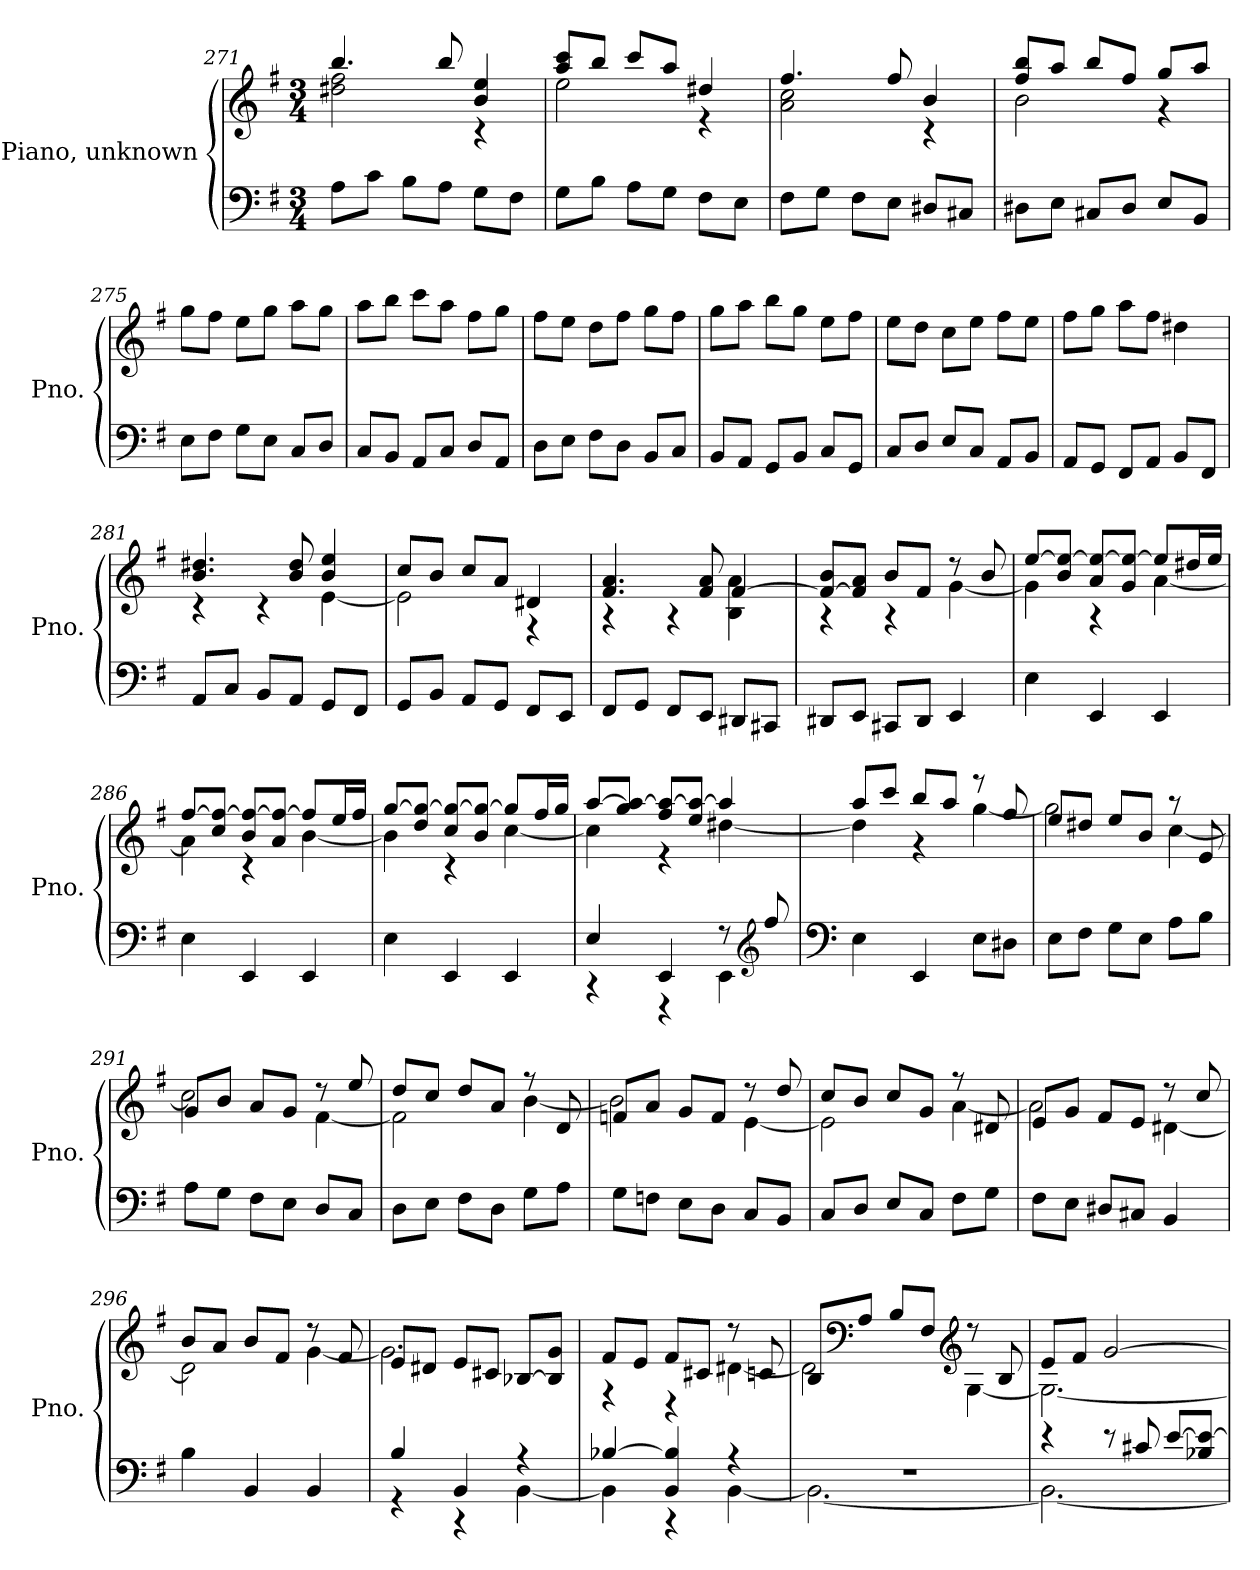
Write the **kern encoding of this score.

**kern	**kern
*part1	*part1
*staff2	*staff1
*I"Piano, unknown	*
*I'Pno.	*
*clefF4	*clefG2
*k[f#]	*k[f#]
*M3/4	*M3/4
=271	=271
*	*^
8A\L	4.bb/	2dd#X\ 2ff#\
8c\J	.	.
8B\L	.	.
8A\J	8bb/	.
8G\L	4b/ 4ee/	4r
8F#\J	.	.
!!LO:LB:g=z	!!
=272	=272	=272
8G\L	8aa/ 8ccc/L	2ee\
8B\J	8bb/J	.
8A\L	8ccc/L	.
8G\J	8aa/J	.
8F#\L	4dd#X/	4r
8E\J	.	.
=273	=273	=273
8F#\L	4.ff#/	2a\ 2cc\
8G\J	.	.
8F#\L	.	.
8E\J	8ff#/	.
8D#X/L	4b/	4r
8C#X/J	.	.
=274	=274	=274
8D#X\L	8ff#/ 8bb/L	2b\
8E\J	8aa/J	.
8C#X/L	8bb/L	.
8D#/J	8ff#/J	.
8E/L	8gg/L	4r
8BB/J	8aa/J	.
*	*v	*v
=275	=275
8E\L	8gg\L
8F#\J	8ff#\J
8G\L	8ee\L
8E\J	8gg\J
8C/L	8aa\L
8D/J	8gg\J
=276	=276
8C/L	8aa\L
8BB/J	8bb\J
8AA/L	8ccc\L
8C/J	8aa\J
8D/L	8ff#\L
8AA/J	8gg\J
!!LO:LB:g=z
=277	=277
8D\L	8ff#\L
8E\J	8ee\J
8F#\L	8dd\L
8D\J	8ff#\J
8BB/L	8gg\L
8C/J	8ff#\J
=278	=278
8BB/L	8gg\L
8AA/J	8aa\J
8GG/L	8bb\L
8BB/J	8gg\J
8C/L	8ee\L
8GG/J	8ff#\J
=279	=279
8C/L	8ee\L
8D/J	8dd\J
8E/L	8cc\L
8C/J	8ee\J
8AA/L	8ff#\L
8BB/J	8ee\J
=280	=280
8AA/L	8ff#\L
8GG/J	8gg\J
8FF#/L	8aa\L
8AA/J	8ff#\J
8BB/L	4dd#X\
8FF#/J	.
=281	=281
*	*^
8AA/L	4.b/ 4.dd#X/	4r
8C/J	.	.
8BB/L	.	4r
8AA/J	8b/ 8dd#/	.
8GG/L	4b/ 4ee/	[4e\
8FF#/J	.	.
=282	=282	=282
8GG/L	8cc/L	2e\]
8BB/J	8b/J	.
8AA/L	8cc/L	.
8GG/J	8a/J	.
8FF#/L	4d#X/	4r
8EE/J	.	.
!!LO:PB:g=z	!!
=283	=283	=283
8FF#/L	4.f#/ 4.a/	4r
8GG/J	.	.
8FF#/L	.	4r
8EE/J	8f#/ 8a/	.
8DD#X/L	[4f#/	4B\ 4a\
8CC#X/J	.	.
=284	=284	=284
8DD#X/L	8f#/_ 8b/L	4r
8EE/J	8f#/] 8a/J	.
8CC#X/L	8b/L	4r
8DD#/J	8f#/J	.
4EE/	8r	[4g\
.	8b/	.
=285	=285	=285
4E\	[8ee/L	4g\]
.	8b/ 8ee/_J	.
4EE/	8a/ 8ee/_L	4r
.	8g/ 8ee/_J	.
4EE/	8ee/L]	[4a\
.	16dd#X/L	.
.	16ee/JJ	.
=286	=286	=286
4E\	[8ff#/L	4a\]
.	8cc/ 8ff#/_J	.
4EE/	8b/ 8ff#/_L	4r
.	8a/ 8ff#/_J	.
4EE/	8ff#/L]	[4b\
.	16ee/L	.
.	16ff#/JJ	.
!!LO:LB:g=z	!!
=287	=287	=287
4E\	[8gg/L	4b\]
.	8dd/ 8gg/_J	.
4EE/	8cc/ 8gg/_L	4r
.	8b/ 8gg/_J	.
4EE/	8gg/L]	[4cc\
.	16ff#/L	.
.	16gg/JJ	.
=288	=288	=288
*^	*	*
4E/	4r	[8aa/L	4cc\]
.	.	8gg/ 8aa/_J	.
4EE/	4r	8ff#/ 8aa/_L	4r
.	.	8ee/ 8aa/_J	.
8r	4EE\	4aa/]	[4dd#X\
*clefG2	*	*	*
8ff#/	.	.	.
*v	*v	*	*
=289	=289	=289
*clefF4	*	*
4E\	8aa/L	4dd#\]
.	8ccc/J	.
4EE/	8bb/L	4r
.	8aa/J	.
8E\L	8r	[4gg\
8D#X\J	8ff#/	.
=290	=290	=290
8E\L	8ee/L	2gg\]
8F#\J	8dd#X/J	.
8G\L	8ee/L	.
8E\J	8b/J	.
8A\L	8r	[4cc\
8B\J	8e/	.
!!LO:LB:g=z	!!
=291	=291	=291
8A\L	8g/L	2cc\]
8G\J	8b/J	.
8F#\L	8a/L	.
8E\J	8g/J	.
8D/L	8r	[4f#\
8C/J	8ee/	.
=292	=292	=292
8D\L	8dd/L	2f#\]
8E\J	8cc/J	.
8F#\L	8dd/L	.
8D\J	8a/J	.
8G\L	8r	[4b\
8A\J	8d/	.
=293	=293	=293
8G\L	8fn/L	2b\]
8Fn\J	8a/J	.
8E\L	8g/L	.
8D\J	8f/J	.
8C/L	8r	[4e\
8BB/J	8dd/	.
=294	=294	=294
8C/L	8cc/L	2e\]
8D/J	8b/J	.
8E/L	8cc/L	.
8C/J	8g/J	.
8F#\L	8r	[4a\
8G\J	8d#X/	.
=295	=295	=295
8F#\L	8e/L	2a\]
8E\J	8g/J	.
8D#X/L	8f#/L	.
8C#X/J	8e/J	.
4BB/	8r	[4d#X\
.	8cc/	.
!!LO:LB:g=z	!!
=296	=296	=296
4B\	8b/L	2d#\]
.	8a/J	.
4BB/	8b/L	.
.	8f#/J	.
4BB/	8r	[4g\
.	8f#/	.
=297	=297	=297
*^	*	*
4B/	4r	8e/L	2.g\]
.	.	8d#X/J	.
4BB/	4r	8e/L	.
.	.	8c#X/J	.
4r	[4BB\	[8B-X/L	.
.	.	8B-/] 8g/J	.
=298	=298	=298	=298
[4B-X/	4BB\]	8f#/L	4r
.	.	8e/J	.
4BB/ 4B-/]	4r	8f#/L	4r
.	.	8c#X/J	.
4r	[4BB\	8r	[4d#X\
.	.	8cn/	.
=299	=299	=299	=299
2.r	2.BB\_	8B/L	2d#\]
*	*	*clefF4	*
.	.	8A/J	.
.	.	8B/L	.
.	.	8F#/J	.
*	*	*clefG2	*
.	.	8r	[4G\
.	.	8B/	.
!!LO:LB:g=z	!!
=300	=300	=300	=300
4r	2.BB\_	8e/L	2.G\_
.	.	8f#/J	.
8r	.	[2g/	.
8c#X/	.	.	.
[8e/L	.	.	.
8B-X/ 8e/_J	.	.	.
*v	*v	*	*
*	*v	*v
=	=
*-	*-
